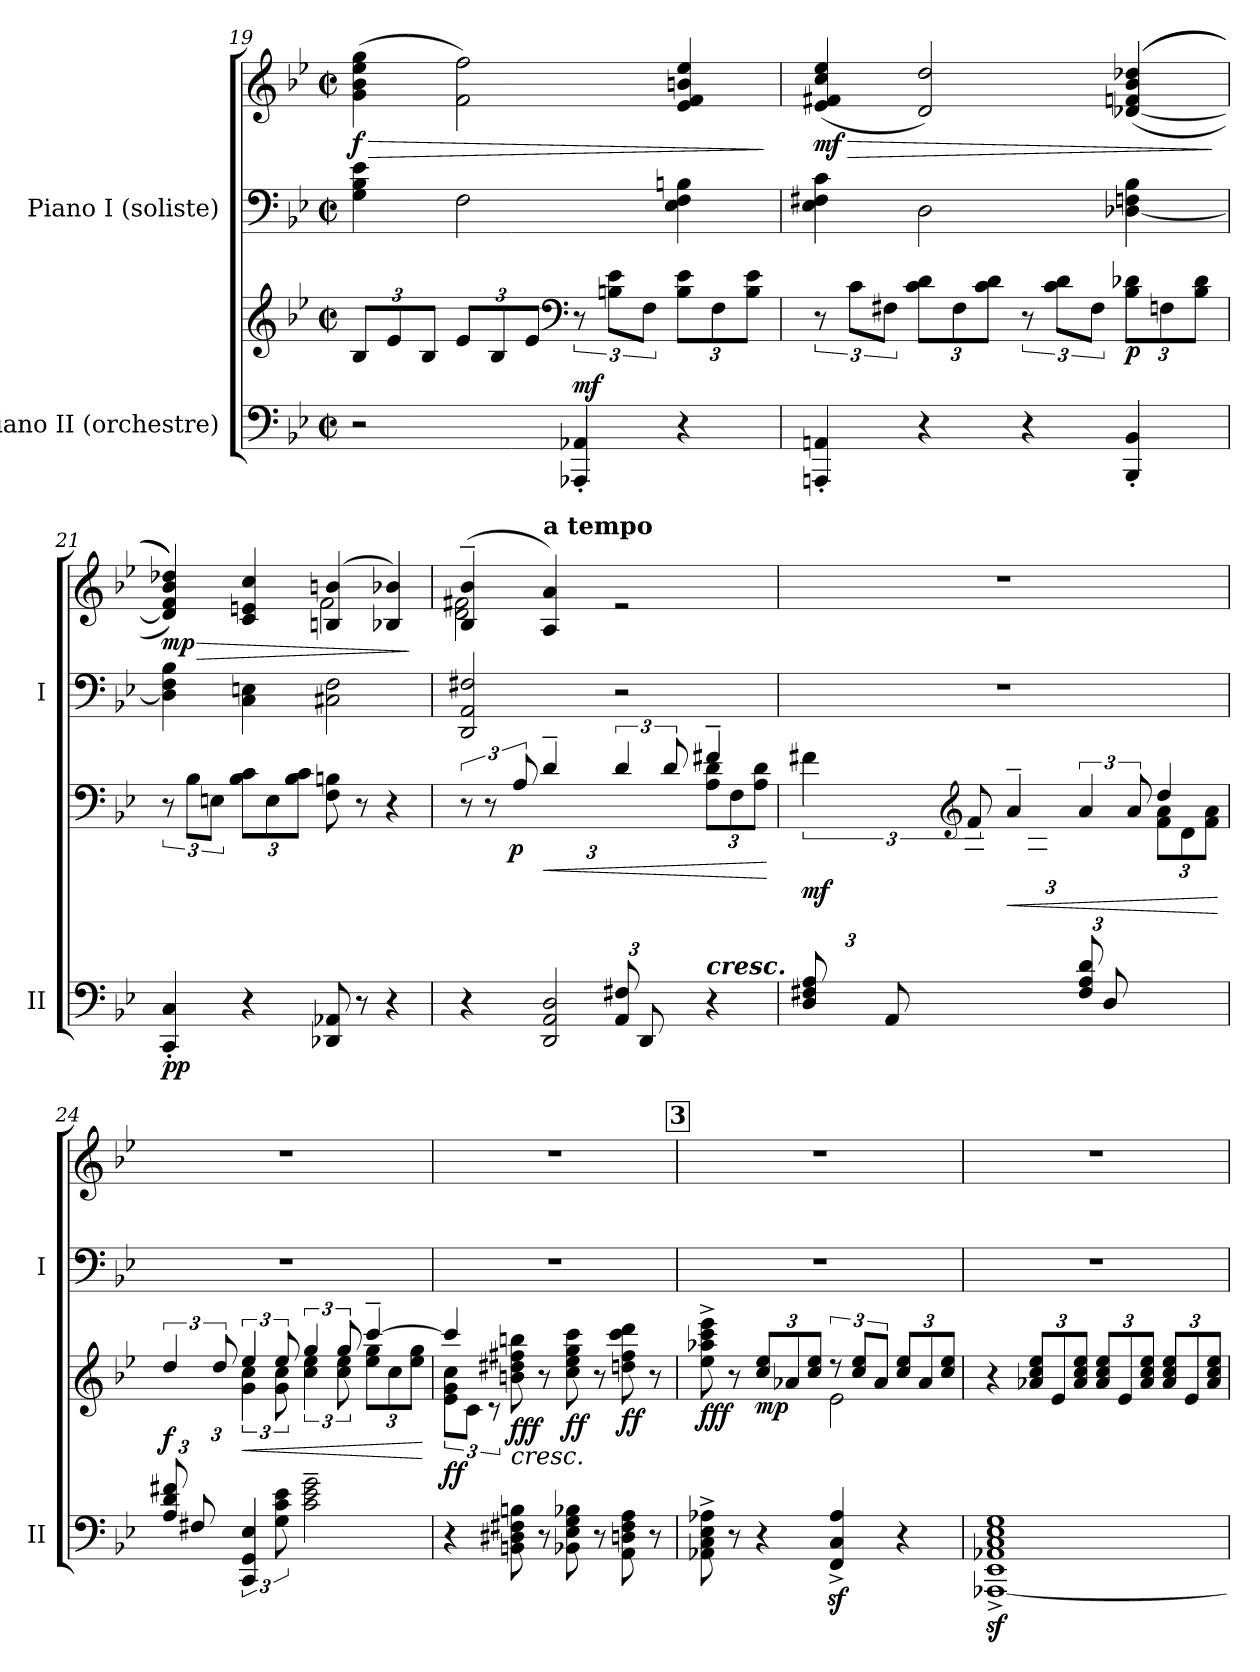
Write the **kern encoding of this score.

**kern	**kern	**dynam	**kern	**kern	**dynam
*part2	*part2	*part2	*part1	*part1	*part1
*staff4	*staff3	*staff3/4	*staff2	*staff1	*staff1/2
*I"Piano II (orchestre)	*	*	*I"Piano I (soliste)	*	*
*I'II	*	*	*I'I	*	*
*clefF4	*clefG2	*	*clefF4	*clefG2	*
*k[b-e-]	*k[b-e-]	*	*k[b-e-]	*k[b-e-]	*
*M2/2	*M2/2	*	*M2/2	*M2/2	*
*met(c|)	*met(c|)	*	*met(c|)	*met(c|)	*
*	*Xbrackettup	*	*	*	*
=19	=19	=19	=19	=19	=19
!	!	!	!	!	!LO:HP:b
!	!	!	!	!	!LO:DY:n=1:b
2r	12B-/L	.	4G\ 4B-\ 4e-\	(>4g\ 4b-\ 4ee-\ 4gg\	> f
.	12e-/	.	.	.	.
.	12B-/J	.	.	.	.
.	12e-/L	.	2F\	2f\ 2ff\)	.
.	12B-/	.	.	.	.
.	12e-/J	.	.	.	.
*	*clefF4	*	*	*	*
*	*brackettup	*	*	*	*
!	!	!LO:DY:a=2	!	!	!
4AAA-X/' 4AA-X/'	12r	mf	.	.	.
.	12Bn\ 12e-\L	.	.	.	.
.	12F\J	.	.	.	.
*	*Xbrackettup	*	*	*	*
4r	12B\ 12e-\L	.	4E-\ 4F\ 4Bn\	4e-/ 4f/ 4bn/ 4ee-/	.
.	12F\	.	.	.	.
.	12B\ 12e-\J	.	.	.	.
.	.	.	.	.	]
=20	=20	=20	=20	=20	=20
*	*brackettup	*	*	*	*
!	!	!	!	!	!LO:HP:b
!	!	!	!	!	!LO:DY:n=1:b
4AAAn/' 4AAn/'	12r	.	4E-\ 4F#X\ 4c\	(<4e-/ 4f#X/ 4cc/ 4ee-/	> mf
.	12c\L	.	.	.	.
.	12F#X\J	.	.	.	.
*	*Xbrackettup	*	*	*	*
4r	12c\ 12d\L	.	2D\	2d/ 2dd/)	.
.	12F#\	.	.	.	.
.	12c\ 12d\J	.	.	.	.
*	*brackettup	*	*	*	*
4r	12r	.	.	.	.
.	12c\ 12d\L	.	.	.	.
.	12F#\J	.	.	.	.
*	*Xbrackettup	*	*	*	*
!	!	!LO:DY:b	!	!	!
4BBB-/' 4BB-/'	12B-\ 12d-X\L	p	[4D-X\ 4Fn\ 4B-\	(>(>(>[4d-X/ 4fn/ 4b-/ 4dd-X/	.
.	12Fn\	.	.	.	.
.	12B-\ 12d-\J	.	.	.	.
.	.	.	.	.	]
!!LO:PB:g=z
=21	=21	=21	=21	=21	=21
*	*brackettup	*	*	*	*
*	*	*	*	*MM120	*
!	!	!	!	!LO:TX:a:B:t=poco rit.	!
!	!	!LO:DY:b=2	!	!	!LO:HP:b
*	*	*	*	*^	*
!	!	!	!	!	!	!LO:DY:n=1:b
4CC/' 4C/'	12r	pp	4D-\] 4F\ 4B-\	(4d-/] 4f/ 4b-/ 4dd-X/)))	2ryy	> mp
.	12B-\L	.	.	.	.	.
.	12En\J	.	.	.	.	.
*	*Xbrackettup	*	*	*	*	*
4r	12B-\ 12c\L	.	4C\ 4En\	4c/ 4en/ 4cc/	.	.
.	12E\	.	.	.	.	.
.	12B-\ 12c\J	.	.	.	.	.
*	*	*	*	*MM100	*	*
8DD-X/ 8AA-X/	8F\ 8Bn\	.	2C#X\ 2F\	(>4Bn/ 4bn/	2f\	.
8r	8r	.	.	.	.	.
4r	4r	.	.	4B-X/ 4b-X/)	.	.
*	*	*	*	*v	*v	*
.	.	.	.	.	]
=22	=22	=22	=22	=22	=22
*^	*	*	*	*	*
*	*	*brackettup	*	*	*	*
*v	*v	*	*	*	*	*
*	*	*	*	*MM90	*
*^	*^	*	*	*^	*
2ryy	4r	12r	12ryy	.	2DD/ 2AA/ 2F#X/	(>4B-/~ 4b-/~	2d\ 2f#X\	.
.	.	12r	12ryy	.	.	.	.	.
!	!	!	!	!LO:DY:b	!	!	!	!
.	.	12A/	12D\ 12F#X\	p	.	.	.	.
!	!	!	!	!LO:HP:b	!	!	!	!
*	*	*	*Xbrackettup	*	*	*	*	*
*	*	*	*	*	*	*MM140	*	*
!	!	!	!	!	!	!LO:TX:a:B:t=a tempo	!	!
.	2DD/ 2AA/ 2D/	4d~/	12F#\ 12A\L	<	.	4A/ 4a/)	.	.
.	.	.	12D\	.	.	.	.	.
.	.	.	12F#\ 12A\J	.	.	.	.	.
*Xbrackettup	*	*brackettup	*	*	*	*	*	*
12AA/ 12F#/L	.	6d/	6ryy	.	2r	2re	2ryy	.
12DD/	.	.	.	.	.	.	.	.
3ryy	.	12d/	12F#\ 12A\J	.	.	.	.	.
*	*	*	*Xbrackettup	*	*	*	*	*
!	!LO:TX:a:Bi:t=cresc.	!	!	!	!	!	!	!
.	4r	4f#X~/	12A\ 12d\L	.	.	.	.	.
.	.	.	12F#\	.	.	.	.	.
.	.	.	12A\ 12d\J	.	.	.	.	.
*v	*v	*	*	*	*	*v	*v	*
*	*v	*v	*	*	*	*
.	.	[	.	.	.
=23	=23	=23	=23	=23	=23
*	*brackettup	*	*	*	*
*	*^	*	*	*	*
!	!	!	!LO:DY:b	!	!	!
12D/ 12F#X/ 12A/L	6f#X\	6ryy	mf	1r	1r	.
12AA/	.	.	.	.	.	.
*	*clefG2	*	*	*	*	*
3ryy	12f#/	12A\ 12d\J	.	.	.	.
!	!	!	!LO:HP:b	!	!	!
*	*	*Xbrackettup	*	*	*	*
.	4a~/	12d\ 12f#X\L	<	.	.	.
.	.	12A\	.	.	.	.
.	.	12d\ 12f#\J	.	.	.	.
*	*brackettup	*	*	*	*	*
12F#/ 12A/ 12d/L	6a/	6ryy	.	.	.	.
12D/	.	.	.	.	.	.
3ryy	12a/	12d\ 12f#\J	.	.	.	.
*	*	*Xbrackettup	*	*	*	*
.	4dd/	12f#\ 12a\L	.	.	.	.
.	.	12d\	.	.	.	.
.	.	12f#\ 12a\J	.	.	.	.
*	*v	*v	*	*	*	*
.	.	[	.	.	.
!!LO:LB:g=z
=24	=24	=24	=24	=24	=24
*	*brackettup	*	*	*	*
*	*^	*	*	*	*
*	*	*^	*	*	*	*
!	!	!	!	!LO:DY:b	!	!	!
12A/ 12d/ 12f#X/L	6dd/	4ryy	6ryy	f	1r	1r	.
12F#X/	.	.	.	.	.	.	.
12ryy	12dd/	.	12f#\ 12a\J	.	.	.	.
*brackettup	*	*	*	*	*	*	*
!	!	!	!	!LO:HP:b	!	!	!
6CC/ 6GG/ 6E-/	6ee-/	6g\ 6cc\	2.ryy	<	.	.	.
12G\ 12c\ 12e-\	12ee-/	12g\ 12cc\	.	.	.	.	.
2c\~ 2e-\~ 2g\~	6gg/	6cc\ 6ee-\	.	.	.	.	.
.	12gg/	12cc\ 12ee-\	.	.	.	.	.
*	*	*Xbrackettup	*	*	*	*	*
.	[4ccc~/	12ee-\ 12gg\L	.	.	.	.	.
.	.	12cc\	.	.	.	.	.
.	.	12ee-\ 12gg\J	.	.	.	.	.
*	*v	*v	*v	*	*	*	*
.	.	[	.	.	.
=25	=25	=25	=25	=25	=25
*	*^	*	*	*	*
*	*	*brackettup	*	*	*	*
!	!	!	!LO:DY:b	!	!	!
4r	4ccc/]	12e-\ 12g\ 12cc\L	ff	1r	1r	.
.	.	12c\J	.	.	.	.
.	.	12r	.	.	.	.
!	!	!	!LO:HP:b	!	!	!
!	!	!	!LO:DY:n=1:b	!	!	!
!	!	!	!LO:DY:n=2:b	!	!	!
8BBn\ 8D#X\ 8F#X\ 8Bn\	8bn\ 8dd#X\ 8ff#X\ 8bbn\	2.ryy	< ff f	.	.	.
8r	8r	.	.	.	.	.
!	!	!	!LO:DY:n=3:b	!	!	!
8BB-X\ 8E-\ 8G\ 8B-X\	8cc\ 8ee-\ 8gg\ 8ccc\	.	ff	.	.	.
8r	8r	.	.	.	.	.
!	!	!	!LO:DY:n=4:b	!	!	!
8AA\ 8Dn\ 8F#\ 8A\	8ddn\ 8ff#\ 8ccc\ 8ddd\	.	ff	.	.	.
8r	8r	.	.	.	.	.
*	*v	*v	*	*	*	*
.	.	[	.	.	.
!!LO:REH:place=s1:b:B:fs=14:t=3
=26	=26	=26	=26	=26	=26
*	*^	*	*	*	*
!	!	!	!LO:DY:b	!	!	!
8AA-X\^ 8C\^ 8E-\^ 8A-X\^	8ee-\^ 8aa-X\^ 8ccc\^ 8eee-\^	2ryy	fff	1r	1r	.
8r	8r	.	.	.	.	.
*	*Xbrackettup	*	*	*	*	*
!	!	!	!LO:DY:b	!	!	!
4r	12cc/ 12ee-/L	.	mp	.	.	.
.	12a-X/	.	.	.	.	.
.	12cc/ 12ee-/J	.	.	.	.	.
*	*brackettup	*	*	*	*	*
4FF/z>^ 4C/z>^ 4A-/z>^	12r	2e-\	.	.	.	.
.	12cc/ 12ee-/L	.	.	.	.	.
.	12a-/J	.	.	.	.	.
*	*Xbrackettup	*	*	*	*	*
4r	12cc/ 12ee-/L	.	.	.	.	.
.	12a-/	.	.	.	.	.
.	12cc/ 12ee-/J	.	.	.	.	.
*	*v	*v	*	*	*	*
!!LO:PB:g=z
=27	=27	=27	=27	=27	=27
[1AAA-Xz>^ 1EE-z>^ 1AA-Xz>^ 1Cz>^ 1E-z>^ 1Gz>^	4r	.	1r	1r	.
.	12a-X/ 12cc/ 12ee-/L	.	.	.	.
.	12e-/	.	.	.	.
.	12a-/ 12cc/ 12ee-/J	.	.	.	.
.	12a-/ 12cc/ 12ee-/L	.	.	.	.
.	12e-/	.	.	.	.
.	12a-/ 12cc/ 12ee-/J	.	.	.	.
.	12a-/ 12cc/ 12ee-/L	.	.	.	.
.	12e-/	.	.	.	.
.	12a-/ 12cc/ 12ee-/J	.	.	.	.
=	=	=	=	=	=
*-	*-	*-	*-	*-	*-
